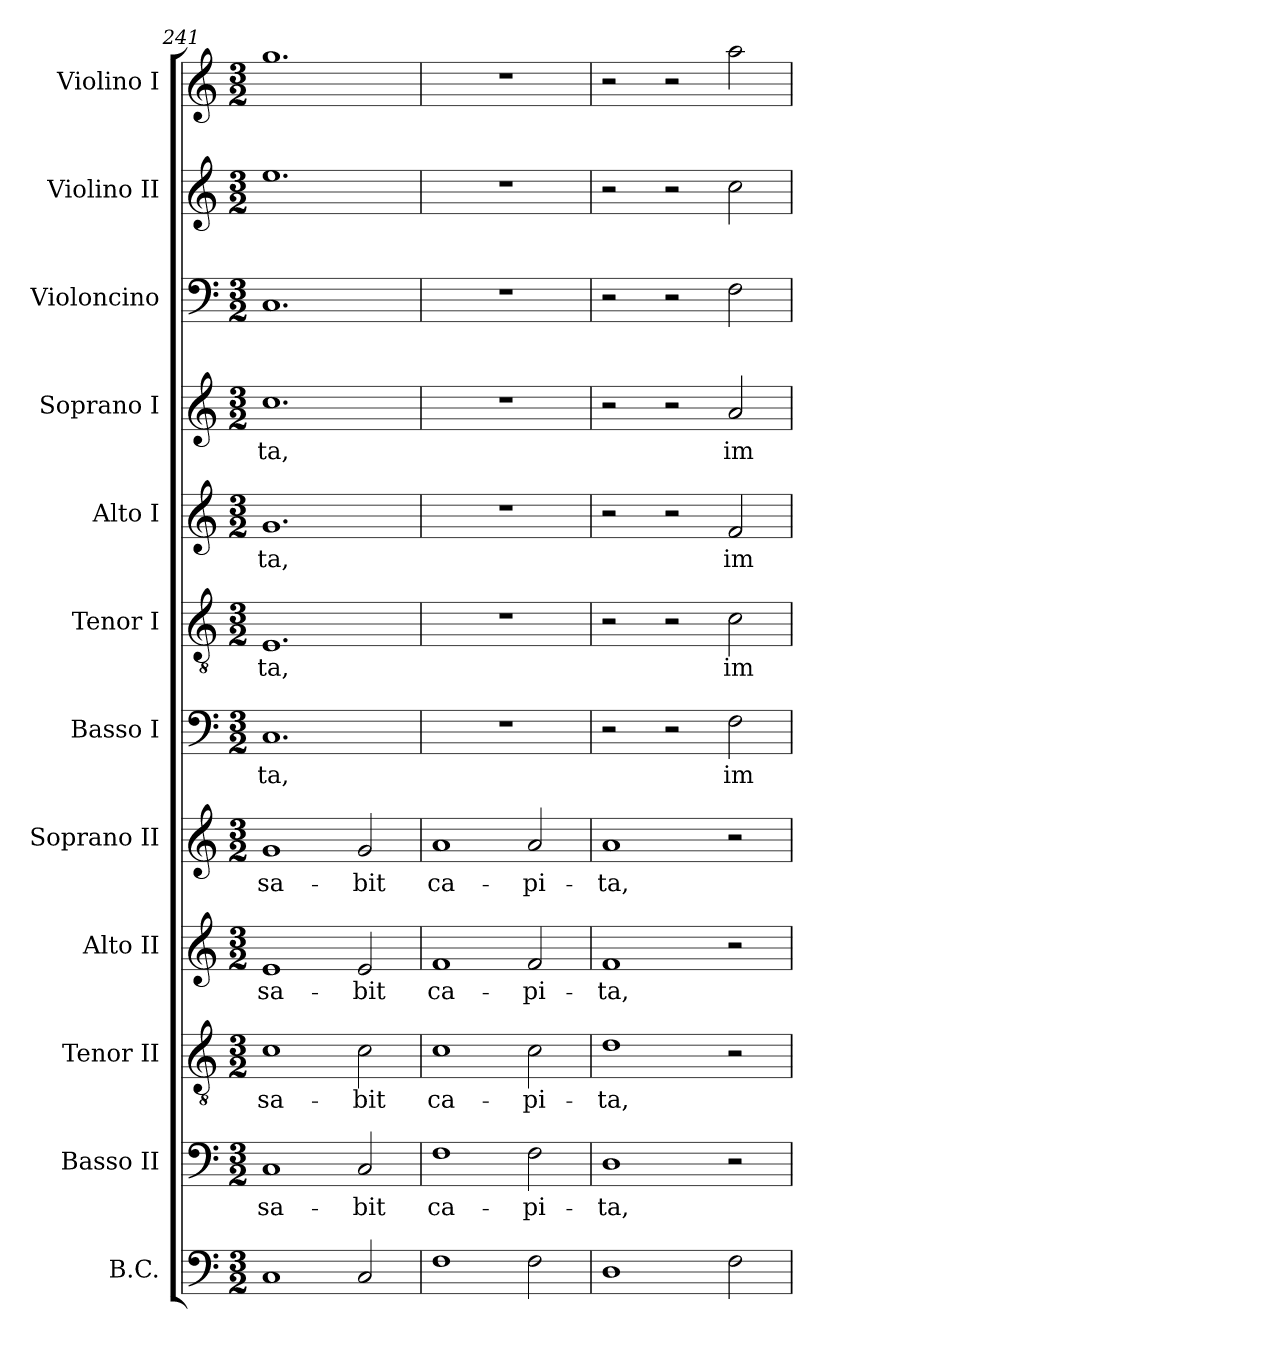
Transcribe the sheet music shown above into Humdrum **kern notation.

**kern	**kern	**text	**kern	**text	**kern	**text	**kern	**text	**kern	**text	**kern	**text	**kern	**text	**kern	**text	**kern	**kern	**kern
*part12	*part11	*part11	*part10	*part10	*part9	*part9	*part8	*part8	*part7	*part7	*part6	*part6	*part5	*part5	*part4	*part4	*part3	*part2	*part1
*staff12	*staff11	*staff11	*staff10	*staff10	*staff9	*staff9	*staff8	*staff8	*staff7	*staff7	*staff6	*staff6	*staff5	*staff5	*staff4	*staff4	*staff3	*staff2	*staff1
*I"B.C.	*I"Basso II	*	*I"Tenor II	*	*I"Alto II	*	*I"Soprano II	*	*I"Basso I	*	*I"Tenor I	*	*I"Alto I	*	*I"Soprano I	*	*I"Violoncino	*I"Violino II	*I"Violino I
*I'BC	*I'B 2	*	*I'T 2	*	*I'A 2	*	*I'S 2	*	*I'B 1	*	*I'T 1	*	*I'A 1	*	*I'S 1	*	*I'Vc.	*I'Vln. II	*I'Vln. I
*clefF4	*clefF4	*	*clefGv2	*	*clefG2	*	*clefG2	*	*clefF4	*	*clefGv2	*	*clefG2	*	*clefG2	*	*clefF4	*clefG2	*clefG2
*k[]	*k[]	*	*k[]	*	*k[]	*	*k[]	*	*k[]	*	*k[]	*	*k[]	*	*k[]	*	*k[]	*k[]	*k[]
*C:	*C:	*	*C:	*	*C:	*	*C:	*	*C:	*	*C:	*	*C:	*	*C:	*	*C:	*C:	*C:
*M3/2	*M3/2	*	*M3/2	*	*M3/2	*	*M3/2	*	*M3/2	*	*M3/2	*	*M3/2	*	*M3/2	*	*M3/2	*M3/2	*M3/2
=241	=241	=241	=241	=241	=241	=241	=241	=241	=241	=241	=241	=241	=241	=241	=241	=241	=241	=241	=241
!	!	!LO:LY:b	!	!	!	!	!	!	!	!	!	!	!	!	!	!	!	!	!
!	!	!	!	!LO:LY:b	!	!	!	!	!	!	!	!	!	!	!	!	!	!	!
!	!	!	!	!	!	!LO:LY:b	!	!	!	!	!	!	!	!	!	!	!	!	!
!	!	!	!	!	!	!	!	!LO:LY:b	!	!	!	!	!	!	!	!	!	!	!
!	!	!	!	!	!	!	!	!	!	!LO:LY:b	!	!	!	!	!	!	!	!	!
!	!	!	!	!	!	!	!	!	!	!	!	!LO:LY:b	!	!	!	!	!	!	!
!	!	!	!	!	!	!	!	!	!	!	!	!	!	!LO:LY:b	!	!	!	!	!
!	!	!	!	!	!	!	!	!	!	!	!	!	!	!	!	!LO:LY:b	!	!	!
1C	1C	-sa-	1c	-sa-	1e	-sa-	1g	-sa-	1.C	-ta,	1.E	-ta,	1.g	-ta,	1.cc	-ta,	1.C	1.ee	1.gg
!	!	!LO:LY:b	!	!	!	!	!	!	!	!	!	!	!	!	!	!	!	!	!
!	!	!	!	!LO:LY:b	!	!	!	!	!	!	!	!	!	!	!	!	!	!	!
!	!	!	!	!	!	!LO:LY:b	!	!	!	!	!	!	!	!	!	!	!	!	!
!	!	!	!	!	!	!	!	!LO:LY:b	!	!	!	!	!	!	!	!	!	!	!
2C/	2C/	-bit	2c\	-bit	2e/	-bit	2g/	-bit	.	.	.	.	.	.	.	.	.	.	.
=242	=242	=242	=242	=242	=242	=242	=242	=242	=242	=242	=242	=242	=242	=242	=242	=242	=242	=242	=242
!	!	!LO:LY:b	!	!	!	!	!	!	!	!	!	!	!	!	!	!	!	!	!
!	!	!	!	!LO:LY:b	!	!	!	!	!	!	!	!	!	!	!	!	!	!	!
!	!	!	!	!	!	!LO:LY:b	!	!	!	!	!	!	!	!	!	!	!	!	!
!	!	!	!	!	!	!	!	!LO:LY:b	!	!	!	!	!	!	!	!	!	!	!
1F	1F	ca-	1c	ca-	1f	ca-	1a	ca-	1.r	.	1.r	.	1.r	.	1.r	.	1.r	1.r	1.r
!	!	!LO:LY:b	!	!	!	!	!	!	!	!	!	!	!	!	!	!	!	!	!
!	!	!	!	!LO:LY:b	!	!	!	!	!	!	!	!	!	!	!	!	!	!	!
!	!	!	!	!	!	!LO:LY:b	!	!	!	!	!	!	!	!	!	!	!	!	!
!	!	!	!	!	!	!	!	!LO:LY:b	!	!	!	!	!	!	!	!	!	!	!
2F\	2F\	-pi-	2c\	-pi-	2f/	-pi-	2a/	-pi-	.	.	.	.	.	.	.	.	.	.	.
=243	=243	=243	=243	=243	=243	=243	=243	=243	=243	=243	=243	=243	=243	=243	=243	=243	=243	=243	=243
!	!	!LO:LY:b	!	!	!	!	!	!	!	!	!	!	!	!	!	!	!	!	!
!	!	!	!	!LO:LY:b	!	!	!	!	!	!	!	!	!	!	!	!	!	!	!
!	!	!	!	!	!	!LO:LY:b	!	!	!	!	!	!	!	!	!	!	!	!	!
!	!	!	!	!	!	!	!	!LO:LY:b	!	!	!	!	!	!	!	!	!	!	!
1D	1D	-ta,	1d	-ta,	1f	-ta,	1a	-ta,	2r	.	2r	.	2r	.	2r	.	2r	2r	2r
.	.	.	.	.	.	.	.	.	2r	.	2r	.	2r	.	2r	.	2r	2r	2r
!	!	!	!	!	!	!	!	!	!	!LO:LY:b	!	!	!	!	!	!	!	!	!
!	!	!	!	!	!	!	!	!	!	!	!	!LO:LY:b	!	!	!	!	!	!	!
!	!	!	!	!	!	!	!	!	!	!	!	!	!	!LO:LY:b	!	!	!	!	!
!	!	!	!	!	!	!	!	!	!	!	!	!	!	!	!	!LO:LY:b	!	!	!
2F\	2r	.	2r	.	2r	.	2r	.	2F\	im-	2c\	im-	2f/	im-	2a/	im-	2F\	2cc\	2aa\
=	=	=	=	=	=	=	=	=	=	=	=	=	=	=	=	=	=	=	=
*-	*-	*-	*-	*-	*-	*-	*-	*-	*-	*-	*-	*-	*-	*-	*-	*-	*-	*-	*-
